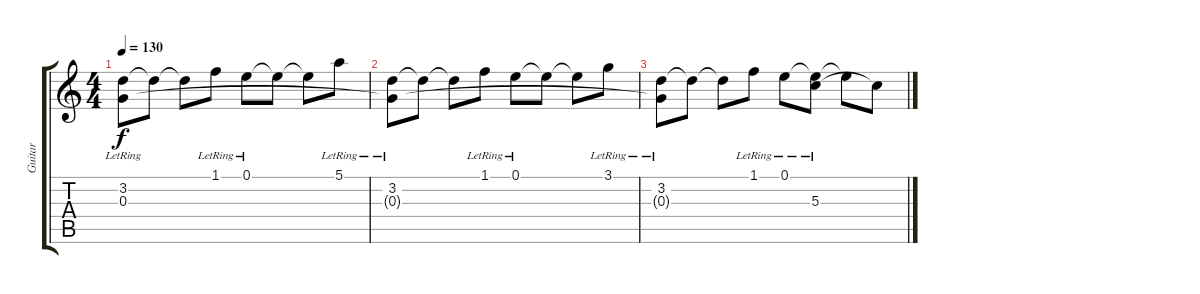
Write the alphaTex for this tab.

\track ("Guitar" "Guitar") {instrument overdrivenguitar}
\staff {score tabs}
\tuning (E4 B3 G3 D3 A2 E2) {hide}
\ts (4 4)
\tempo 130
\clef g2
\ks c
(3.2{lr} 0.3{t}).8{dy f} 3.2{t}.8 3.2{t}.8 1.1{lr}.8 0.1{lr}.8 0.1{t}.8 0.1{t}.8 5.1{lr}.8 |
(3.2{lr} 0.3{t}).8 3.2{t}.8 3.2{t}.8 1.1{lr}.8 0.1{lr}.8 0.1{t}.8 0.1{t}.8 3.1{lr}.8 |
(3.2{lr} 0.3{t}).8 3.2{t}.8 3.2{t}.8 1.1{lr}.8 0.1{lr}.8 (0.1{t} 5.3{lr}).8 0.1{t}.8 5.3{t}.8
